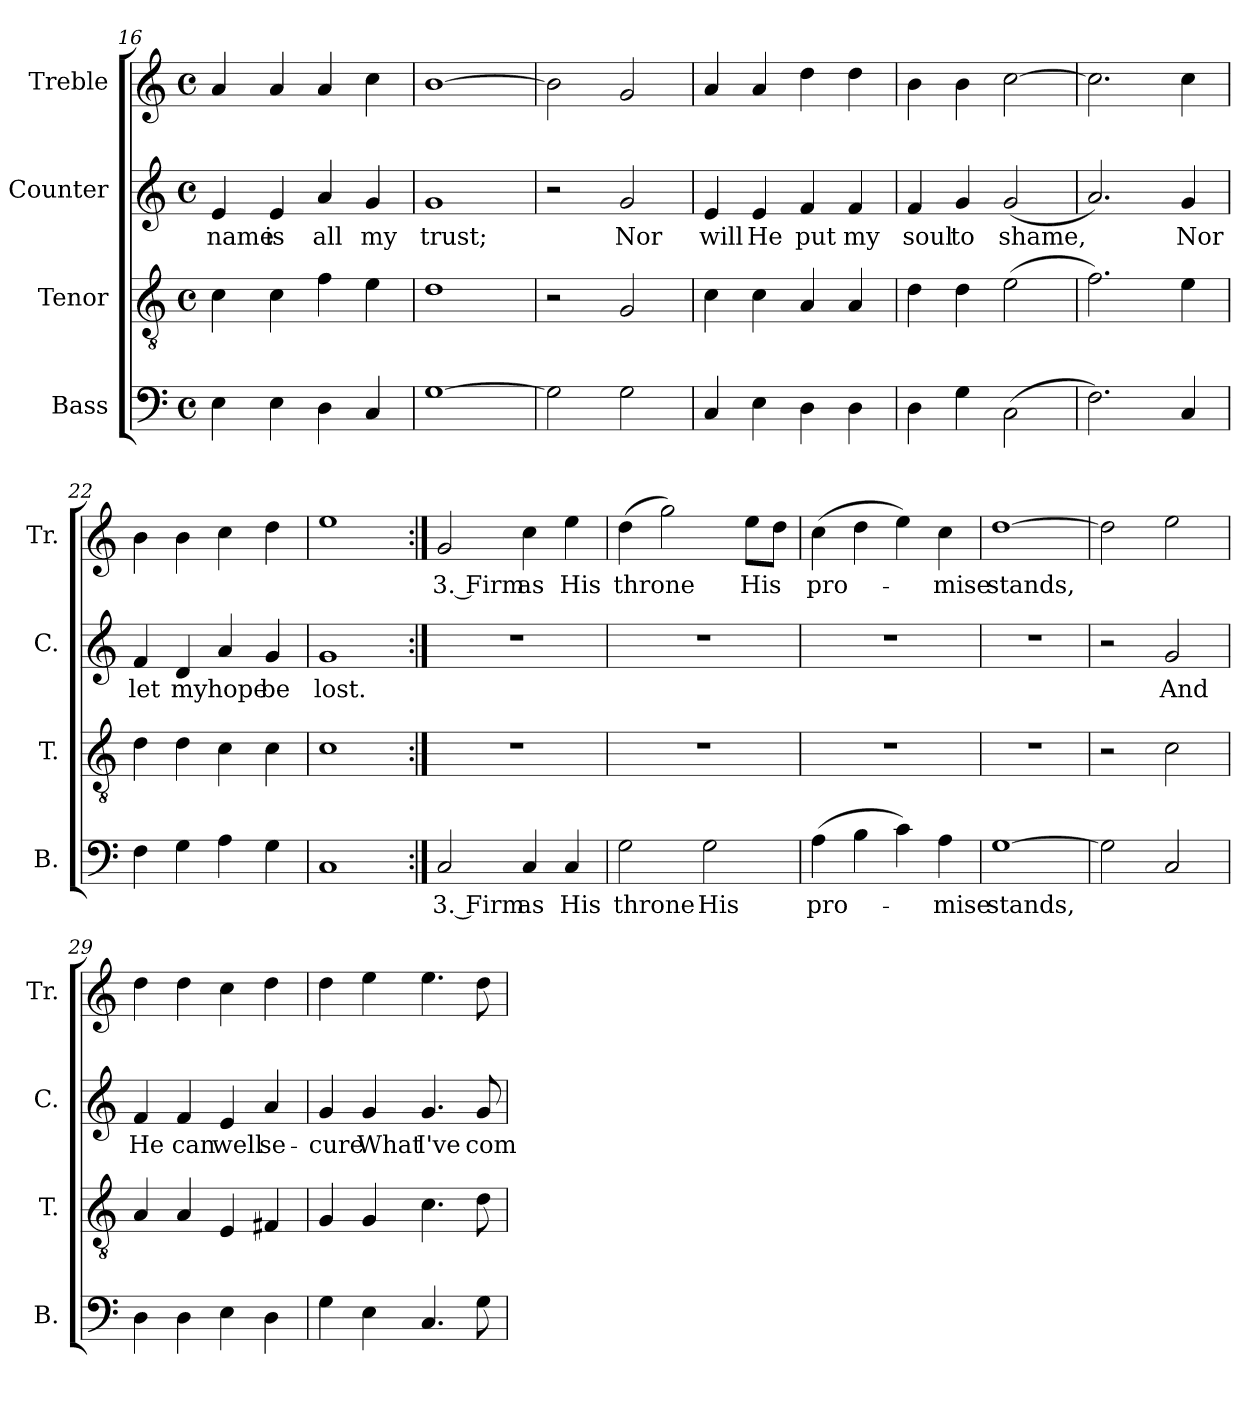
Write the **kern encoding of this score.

**kern	**text	**kern	**kern	**text	**kern	**text
*part4	*part4	*part3	*part2	*part2	*part1	*part1
*staff4	*staff4	*staff3	*staff2	*staff2	*staff1	*staff1
*I"Bass	*	*I"Tenor	*I"Counter	*	*I"Treble	*
*I'B.	*	*I'T.	*I'C.	*	*I'Tr.	*
*clefF4	*	*clefGv2	*clefG2	*	*clefG2	*
*k[]	*	*k[]	*k[]	*	*k[]	*
*M4/4	*	*M4/4	*M4/4	*	*M4/4	*
*met(c)	*	*met(c)	*met(c)	*	*met(c)	*
=16	=16	=16	=16	=16	=16	=16
4E\	.	4c\	4e/	name	4a/	.
4E\	.	4c\	4e/	is	4a/	.
4D\	.	4f\	4a/	all	4a/	.
4C/	.	4e\	4g/	my	4cc\	.
=17	=17	=17	=17	=17	=17	=17
[1G	.	1d	1g	trust;	[1b	.
=18	=18	=18	=18	=18	=18	=18
2G\]	.	2r	2r	.	2b\]	.
2G\	.	2G/	2g/	Nor	2g/	.
=19	=19	=19	=19	=19	=19	=19
4C/	.	4c\	4e/	will	4a/	.
4E\	.	4c\	4e/	He	4a/	.
4D\	.	4A/	4f/	put	4dd\	.
4D\	.	4A/	4f/	my	4dd\	.
=20	=20	=20	=20	=20	=20	=20
4D\	.	4d\	4f/	soul	4b\	.
4G\	.	4d\	4g/	to	4b\	.
(2C\	.	(2e\	(2g/	shame,	[2cc\	.
=21	=21	=21	=21	=21	=21	=21
2.F\)	.	2.f\)	2.a/)	.	2.cc\]	.
4C/	.	4e\	4g/	Nor	4cc\	.
!!LO:PB:g=z
=22	=22	=22	=22	=22	=22	=22
4F\	.	4d\	4f/	let	4b\	.
4G\	.	4d\	4d/	my	4b\	.
4A\	.	4c\	4a/	hope	4cc\	.
4G\	.	4c\	4g/	be	4dd\	.
=23	=23	=23	=23	=23	=23	=23
1C	.	1c	1g	lost.	1ee	.
=24:|!	=24:|!	=24:|!	=24:|!	=24:|!	=24:|!	=24:|!
2C/	3. Firm	1r	1r	.	2g/	3. Firm
4C/	as	.	.	.	4cc\	as
4C/	His	.	.	.	4ee\	His
=25	=25	=25	=25	=25	=25	=25
2G\	throne	1r	1r	.	(4dd\	throne
.	.	.	.	.	2gg\)	.
2G\	His	.	.	.	.	.
.	.	.	.	.	8ee\L	His
.	.	.	.	.	8dd\J	.
=26	=26	=26	=26	=26	=26	=26
(4A\	pro-	1r	1r	.	(4cc\	pro-
4B\	.	.	.	.	4dd\	.
4c\)	.	.	.	.	4ee\)	.
4A\	-mise	.	.	.	4cc\	-mise
=27	=27	=27	=27	=27	=27	=27
[1G	stands,	1r	1r	.	[1dd	stands,
=28	=28	=28	=28	=28	=28	=28
2G\]	.	2r	2r	.	2dd\]	.
2C/	.	2c\	2g/	And	2ee\	.
!!LO:LB:g=z
=29	=29	=29	=29	=29	=29	=29
4D\	.	4A/	4f/	He	4dd\	.
4D\	.	4A/	4f/	can	4dd\	.
4E\	.	4E/	4e/	well	4cc\	.
4D\	.	4F#X/	4a/	se-	4dd\	.
=30	=30	=30	=30	=30	=30	=30
4G\	.	4G/	4g/	-cure	4dd\	.
4E\	.	4G/	4g/	What	4ee\	.
4.C/	.	4.c\	4.g/	I've	4.ee\	.
8G\	.	8d\	8g/	com-	8dd\	.
=	=	=	=	=	=	=
*-	*-	*-	*-	*-	*-	*-
